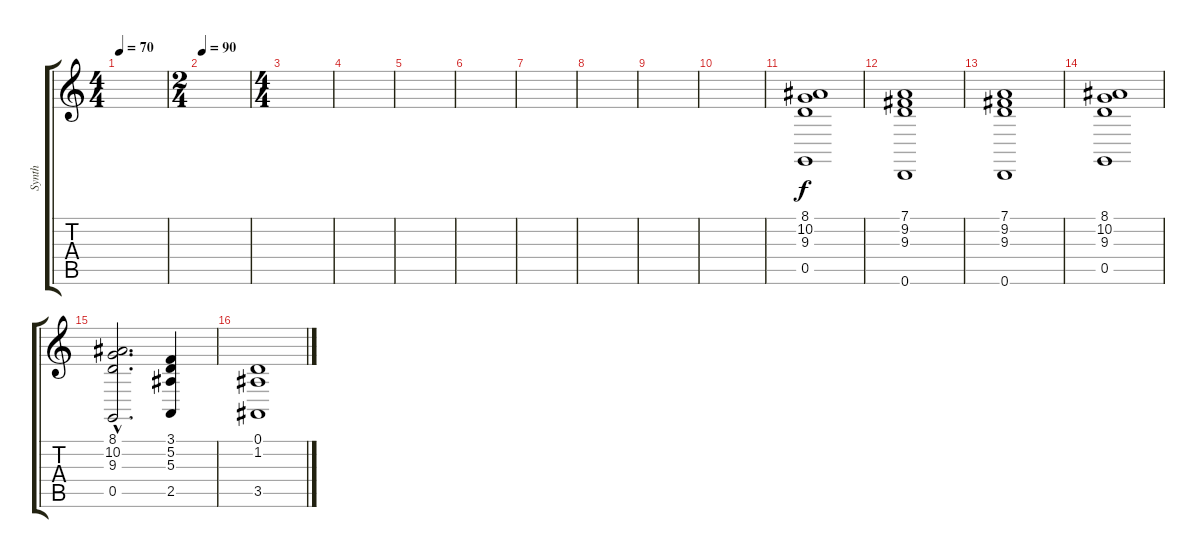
\track ("Synth" "Synth") {instrument choiraahs}
\staff {score tabs}
\tuning (D4 A3 F3 C3 G2 D2) {hide}
\ts (4 4)
\tempo 70
\clef g2
\ks c
|
\ts (2 4)
\tempo 90
|
\ts (4 4)
|
|
|
|
|
|
|
|
(8.1 10.2 9.3 0.5).1 |
(7.1 9.2 9.3 0.6).1 |
(7.1 9.2 9.3 0.6).1 |
(8.1 10.2 9.3 0.5).1 |
(8.1{hac} 10.2{hac} 9.3{hac} 0.5{hac}).2{d} (3.1 5.2 5.3 2.5).4 |
(0.1 1.2 3.5).1
